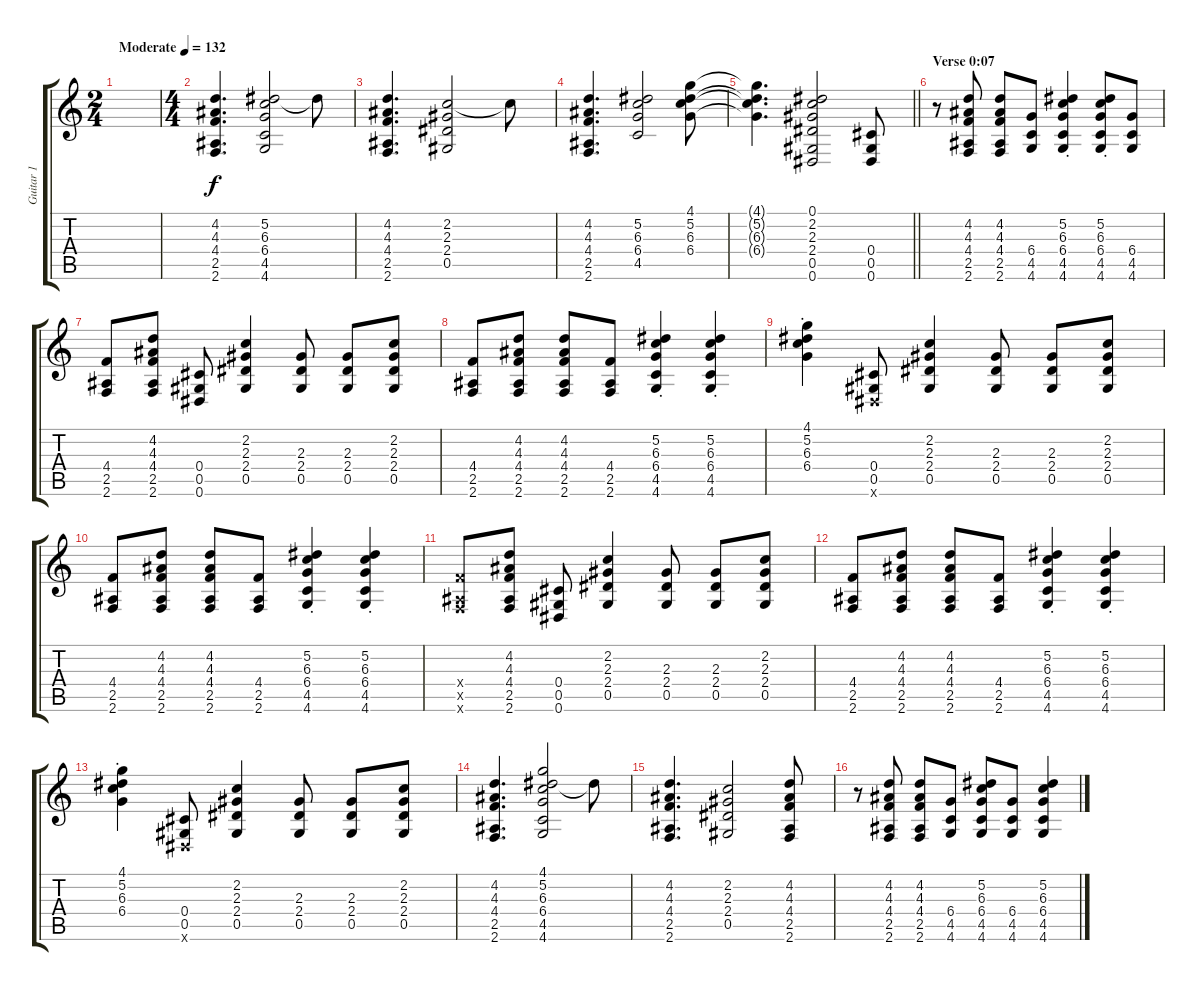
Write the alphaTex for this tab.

\track ("Guitar 1" "Guitar 1") {instrument electricguitarclean}
\staff {score tabs}
\tuning (Eb4 Bb3 Gb3 Db3 Ab2 Eb2) {hide}
\ts (2 4)
\tempo (132 "Moderate")
\clef g2
\ks c
|
\ts (4 4)
(4.2 4.3 4.4 2.5 2.6).4{d} (5.2 6.3 6.4 4.5 4.6).2 5.2{t}.8 |
(4.2 4.3 4.4 2.5 2.6).4{d} (2.2 2.3 2.4 0.5).2 2.2{t}.8 |
(4.2 4.3 4.4 2.5 2.6).4{d} (5.2 6.3 6.4 4.5).2 (4.1 5.2 6.3 6.4).8 |
\barLineRight lightlight
(4.1{t} 5.2{t} 6.3{t} 6.4{t}).4{d} (0.1 2.2 2.3 2.4 0.5 0.6).2 (0.4 0.5 0.6).8 |
\section ("" "Verse 0:07")
r.8 (4.2 4.3 4.4 2.5 2.6).8 (4.2 4.3 4.4 2.5 2.6).8 (6.4 4.5 4.6).8 (5.2{st} 6.3{st} 6.4{st} 4.5{st} 4.6{st}).4 (5.2{st} 6.3{st} 6.4{st} 4.5{st} 4.6{st}).8 (6.4 4.5 4.6).8 |
(4.4 2.5 2.6).8 (4.2 4.3 4.4 2.5 2.6).8 (0.4 0.5 0.6).8 (2.2 2.3 2.4 0.5).4 (2.3 2.4 0.5).8 (2.3 2.4 0.5).8 (2.2 2.3 2.4 0.5).8 |
(4.4 2.5 2.6).8 (4.2 4.3 4.4 2.5 2.6).8 (4.2 4.3 4.4 2.5 2.6).8 (4.4 2.5 2.6).8 (5.2{st} 6.3{st} 6.4{st} 4.5{st} 4.6{st}).4 (5.2{st} 6.3{st} 6.4{st} 4.5{st} 4.6{st}).4 |
(4.1{st} 5.2{st} 6.3{st} 6.4{st}).4 (0.4 0.5 0.6{x}).8 (2.2 2.3 2.4 0.5).4 (2.3 2.4 0.5).8 (2.3 2.4 0.5).8 (2.2 2.3 2.4 0.5).8 |
(4.4 2.5 2.6).8 (4.2 4.3 4.4 2.5 2.6).8 (4.2 4.3 4.4 2.5 2.6).8 (4.4 2.5 2.6).8 (5.2{st} 6.3{st} 6.4{st} 4.5{st} 4.6{st}).4 (5.2{st} 6.3{st} 6.4{st} 4.5{st} 4.6{st}).4 |
(4.4{x} 2.5{x} 2.6{x}).8 (4.2 4.3 4.4 2.5 2.6).8 (0.4 0.5 0.6).8 (2.2 2.3 2.4 0.5).4 (2.3 2.4 0.5).8 (2.3 2.4 0.5).8 (2.2 2.3 2.4 0.5).8 |
(4.4 2.5 2.6).8 (4.2 4.3 4.4 2.5 2.6).8 (4.2 4.3 4.4 2.5 2.6).8 (4.4 2.5 2.6).8 (5.2{st} 6.3{st} 6.4{st} 4.5{st} 4.6{st}).4 (5.2{st} 6.3{st} 6.4{st} 4.5{st} 4.6{st}).4 |
(4.1{st} 5.2{st} 6.3{st} 6.4{st}).4 (0.4 0.5 0.6{x}).8 (2.2 2.3 2.4 0.5).4 (2.3 2.4 0.5).8 (2.3 2.4 0.5).8 (2.2 2.3 2.4 0.5).8 |
(4.2 4.3 4.4 2.5 2.6).4{d} (4.1 5.2 6.3 6.4 4.5 4.6).2 5.2{t}.8 |
(4.2 4.3 4.4 2.5 2.6).4{d} (2.2 2.3 2.4 0.5).2 (4.2 4.3 4.4 2.5 2.6).8 |
r.8 (4.2 4.3 4.4 2.5 2.6).8 (4.2 4.3 4.4 2.5 2.6).8 (6.4 4.5 4.6).8 (5.2 6.3 6.4 4.5 4.6).8 (6.4 4.5 4.6).8 (5.2 6.3 6.4 4.5 4.6).4
